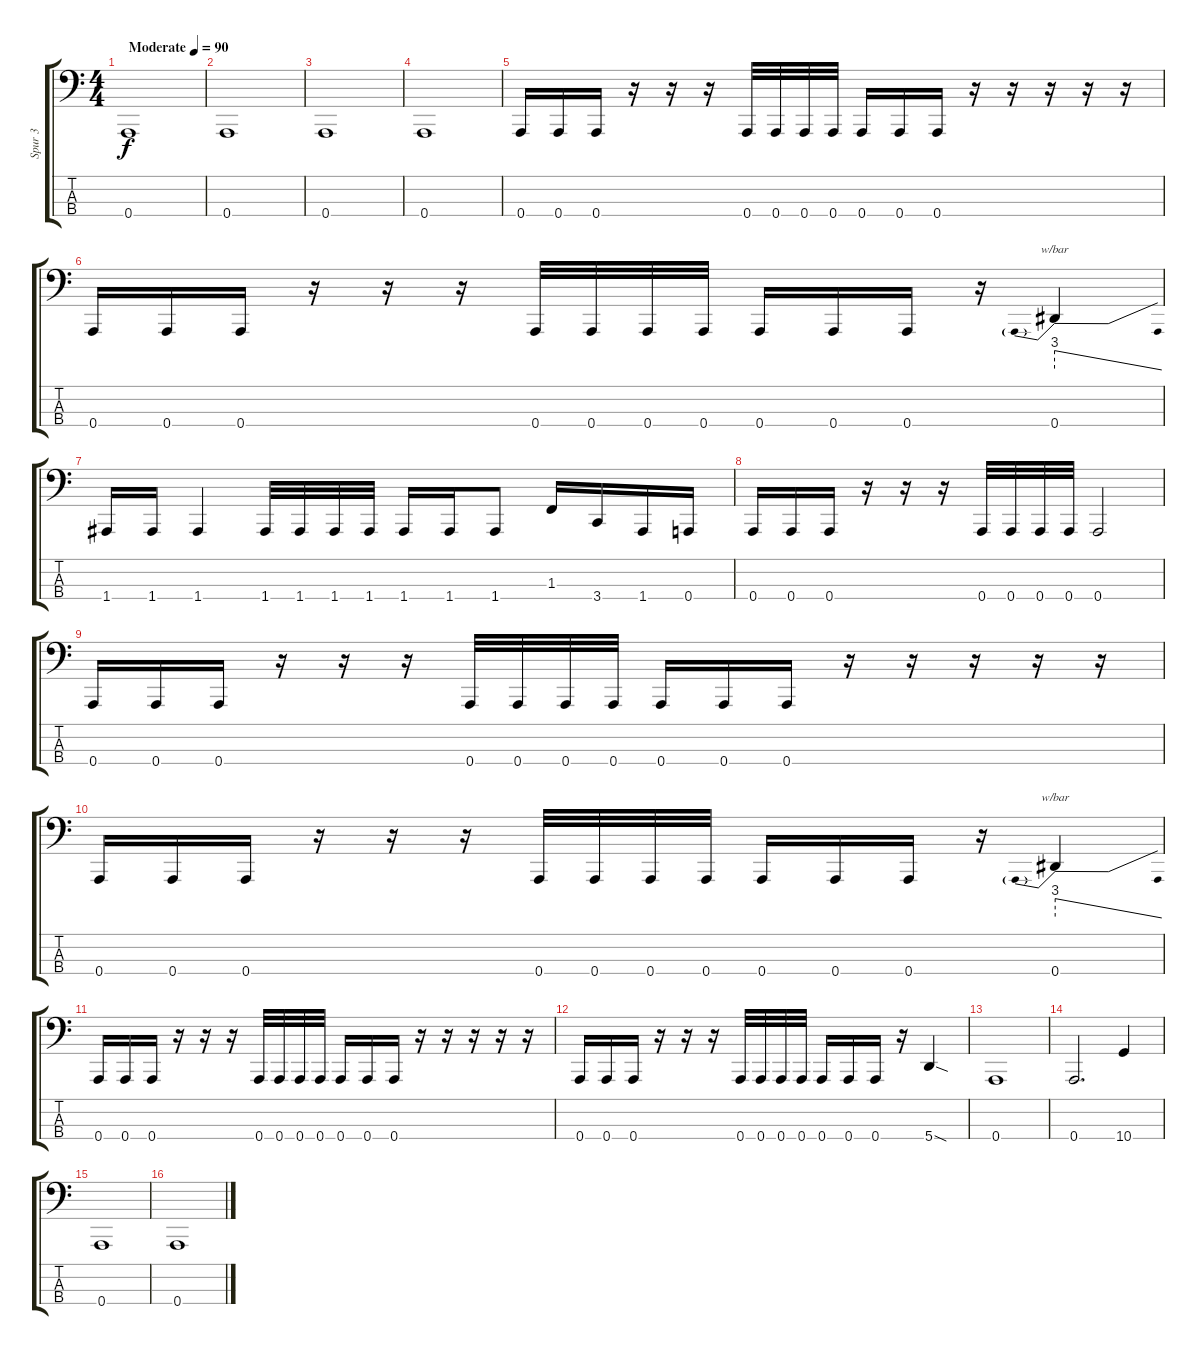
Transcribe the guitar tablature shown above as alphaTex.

\track ("Spur 3" "Spur 3") {instrument electricbasspick}
\staff {score tabs}
\tuning (D2 A1 E1 A0) {hide}
\ts (4 4)
\tempo (90 "Moderate")
\clef f4
\ks c
0.4.1{dy f instrument electricbasspick} |
0.4.1 |
0.4.1 |
0.4.1 |
0.4.16 0.4.16 0.4.16 r.16 r.16 r.16 0.4.32 0.4.32 0.4.32 0.4.32 0.4.16 0.4.16 0.4.16 r.16 r.16 r.16 r.16 r.16 |
0.4.16 0.4.16 0.4.16 r.16 r.16 r.16 0.4.32 0.4.32 0.4.32 0.4.32 0.4.16 0.4.16 0.4.16 r.16 0.4.4{tbe (predivedive default 0 12 60 0)} |
1.4.16 1.4.16 1.4.4 1.4.32 1.4.32 1.4.32 1.4.32 1.4.16 1.4.16 1.4.8 1.3.16 3.4.16 1.4.16 0.4.16 |
0.4.16 0.4.16 0.4.16 r.16 r.16 r.16 0.4.32 0.4.32 0.4.32 0.4.32 0.4.2 |
0.4.16 0.4.16 0.4.16 r.16 r.16 r.16 0.4.32 0.4.32 0.4.32 0.4.32 0.4.16 0.4.16 0.4.16 r.16 r.16 r.16 r.16 r.16 |
0.4.16 0.4.16 0.4.16 r.16 r.16 r.16 0.4.32 0.4.32 0.4.32 0.4.32 0.4.16 0.4.16 0.4.16 r.16 0.4.4{tbe (predivedive default 0 12 60 0)} |
0.4.16 0.4.16 0.4.16 r.16 r.16 r.16 0.4.32 0.4.32 0.4.32 0.4.32 0.4.16 0.4.16 0.4.16 r.16 r.16 r.16 r.16 r.16 |
0.4.16 0.4.16 0.4.16 r.16 r.16 r.16 0.4.32 0.4.32 0.4.32 0.4.32 0.4.16 0.4.16 0.4.16 r.16 5.4{sod}.4 |
0.4.1 |
0.4.2{d} 10.4.4 |
0.4.1 |
0.4.1
